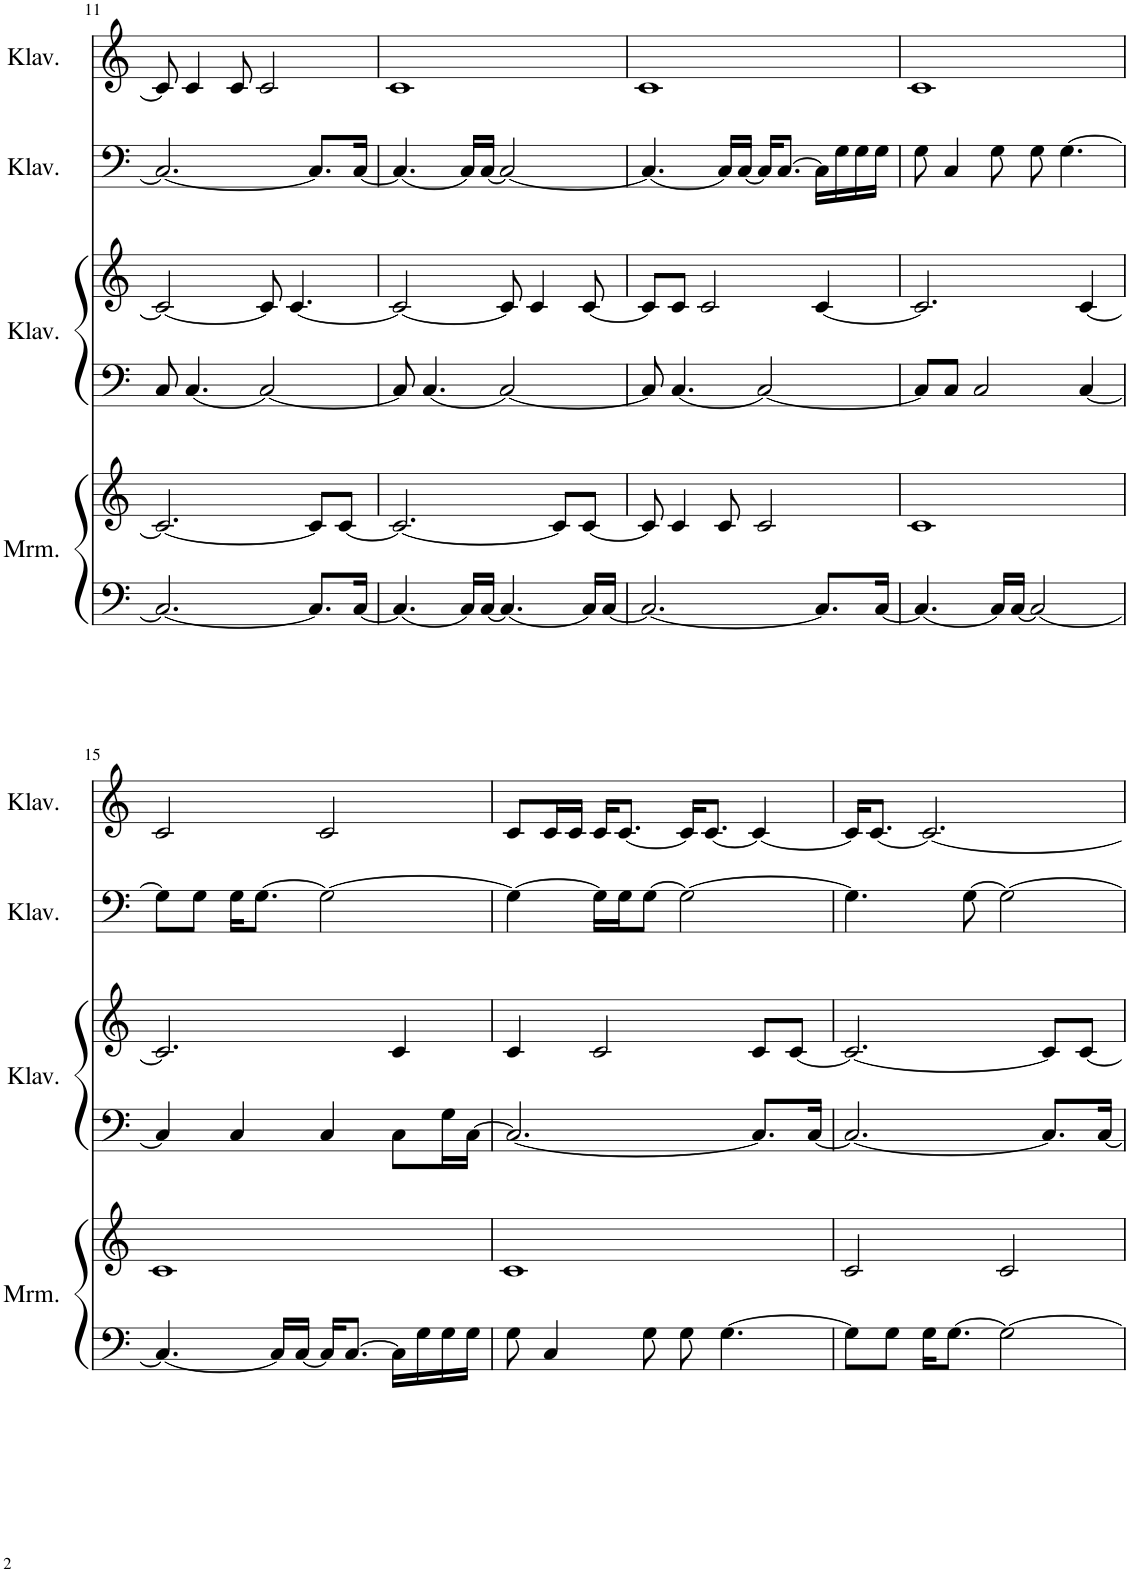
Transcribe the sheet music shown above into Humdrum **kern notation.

**kern	**kern	**kern	**kern	**kern	**kern
*part4	*part4	*part3	*part3	*part2	*part1
*staff6	*staff5	*staff4	*staff3	*staff2	*staff1
*I"Marimba	*	*I"Klavier	*	*I"Klavier	*I"Klavier
*I'Mrm.	*	*I'Klav.	*	*I'Klav.	*I'Klav.
!!LO:PB:g=z
*clefF4	*clefG2	*clefF4	*clefG2	*clefF4	*clefG2
*k[]	*k[]	*k[]	*k[]	*k[]	*k[]
*M4/4	*M4/4	*M4/4	*M4/4	*M4/4	*M4/4
=11	=11	=11	=11	=11	=11
2.C/_	2.c/_	8C/	2c/_	2.C/_	8c/]
.	.	[4.C/	.	.	4c/
.	.	.	.	.	8c/
.	.	2C/_	8c/]	.	2c/
.	.	.	[4.c/	.	.
8.C/L]	8c/L]	.	.	8.C/L]	.
.	[8c/J	.	.	.	.
[16C/Jk	.	.	.	[16C/Jk	.
=12	=12	=12	=12	=12	=12
4.C/_	2.c/_	8C/]	2c/_	4.C/_	1c
.	.	[4.C/	.	.	.
16C/LL]	.	.	.	16C/LL]	.
[16C/JJ	.	.	.	[16C/JJ	.
4.C/_	.	2C/_	8c/]	2C/_	.
.	.	.	4c/	.	.
.	8c/L]	.	.	.	.
16C/LL]	[8c/J	.	[8c/	.	.
[16C/JJ	.	.	.	.	.
=13	=13	=13	=13	=13	=13
2.C/_	8c/]	8C/]	8c/L]	4.C/_	1c
.	4c/	[4.C/	8c/J	.	.
.	.	.	2c/	.	.
.	8c/	.	.	16C/LL]	.
.	.	.	.	[16C/JJ	.
.	2c/	2C/_	.	16C/KL]	.
.	.	.	.	[8.C/J	.
8.C/L]	.	.	[4c/	16C\LL]	.
.	.	.	.	16G\	.
.	.	.	.	16G\	.
[16C/Jk	.	.	.	16G\JJ	.
=14	=14	=14	=14	=14	=14
4.C/_	1c	8C/L]	2.c/]	8G\	1c
.	.	8C/J	.	4C/	.
.	.	2C/	.	.	.
16C/LL]	.	.	.	8G\	.
[16C/JJ	.	.	.	.	.
2C/_	.	.	.	8G\	.
.	.	.	.	[4.G\	.
.	.	[4C/	[4c/	.	.
!!LO:LB:g=z
=15	=15	=15	=15	=15	=15
4.C/_	1c	4C/]	2.c/]	8G\L]	2c/
.	.	.	.	8G\J	.
.	.	4C/	.	16G\KL	.
.	.	.	.	[8.G\J	.
16C/LL]	.	.	.	.	.
[16C/JJ	.	.	.	.	.
16C/KL]	.	4C/	.	2G\_	2c/
[8.C/J	.	.	.	.	.
16C\LL]	.	8C\L	4c/	.	.
16G\	.	.	.	.	.
16G\	.	16G\L	.	.	.
16G\JJ	.	[16C\JJ	.	.	.
=16	=16	=16	=16	=16	=16
8G\	1c	2.C/_	4c/	4G\_	8c/L
4C/	.	.	.	.	16c/L
.	.	.	.	.	16c/JJ
.	.	.	2c/	16G\LL]	16c/KL
.	.	.	.	16G\J	[8.c/J
8G\	.	.	.	[8G\J	.
8G\	.	.	.	2G\_	16c/KL]
.	.	.	.	.	[8.c/J
[4.G\	.	.	.	.	.
.	.	8.C/L]	8c/L	.	4c/_
.	.	.	[8c/J	.	.
.	.	[16C/Jk	.	.	.
=17	=17	=17	=17	=17	=17
8G\L]	2c/	2.C/_	2.c/_	4.G\]	16c/KL]
.	.	.	.	.	[8.c/J
8G\J	.	.	.	.	.
16G\KL	.	.	.	.	2.c/_
[8.G\J	.	.	.	.	.
.	.	.	.	[8G\	.
2G\_	2c/	.	.	2G\_	.
.	.	8.C/L]	8c/L]	.	.
.	.	.	[8c/J	.	.
.	.	[16C/Jk	.	.	.
=	=	=	=	=	=
*-	*-	*-	*-	*-	*-
